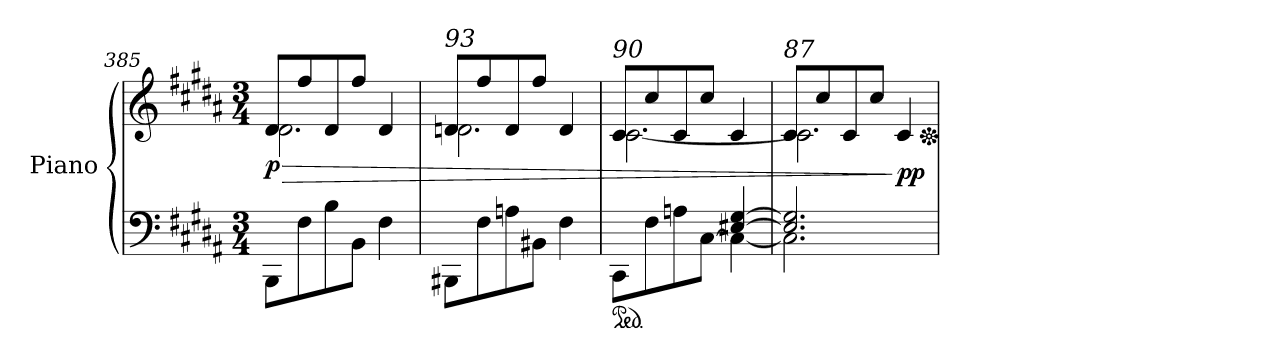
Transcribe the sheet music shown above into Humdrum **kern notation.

**kern	**kern	**dynam
*part1	*part1	*part1
*staff2	*staff1	*staff1/2
*I"Piano	*	*
*I'Pno	*	*
*clefF4	*clefG2	*
*k[f#c#g#d#a#]	*k[f#c#g#d#a#]	*
*M3/4	*M3/4	*
=385	=385	=385
!	!LO:TX:a:i:t=96	!
!	!	!LO:HP:b
*	*^	*
!	!	!	!LO:DY:n=1:b
8BBB\L	8d#/L	2.d#\	> p
8F#\	8ff#/	.	.
8B\	8d#/	.	.
8BB\J	8ff#/J	.	.
4F#\	4d#/	.	.
=386	=386	=386	=386
!	!LO:TX:a:i:t=93	!	!
8BBB#X\L	8dn/L	2.d\	.
8F#\	8ff#/	.	.
8An\	8d/	.	.
8BB#X\J	8ff#/J	.	.
4F#\	4d/	.	.
!!LO:LB:g=z	!!
=387	=387	=387	=387
*ped	*	*	*
*^	*	*	*
!	!	!LO:TX:a:i:t=90	!	!
8CC#\L	2ryy	8c#/L	[2.c#\	.
8F#\	.	8cc#/	.	.
8An\	.	8c#/	.	.
[8C#\J	.	8cc#/J	.	.
[4E#X/ [4G#/	4C#\_	4c#/	.	.
=388	=388	=388	=388	=388
!	!	!LO:TX:a:i:t=87	!	!
2.E#/] 2.G#/]	2.C#\]	8c#/L	2.c#\]	.
.	.	8cc#/	.	.
.	.	8c#/	.	.
.	.	8cc#/J	.	.
!	!	!	!	!LO:DY:n=1:b
.	.	4c#/	.	] pp
*v	*v	*	*	*
*	*v	*v	*
*	*Xped	*
=	=	=
*-	*-	*-
